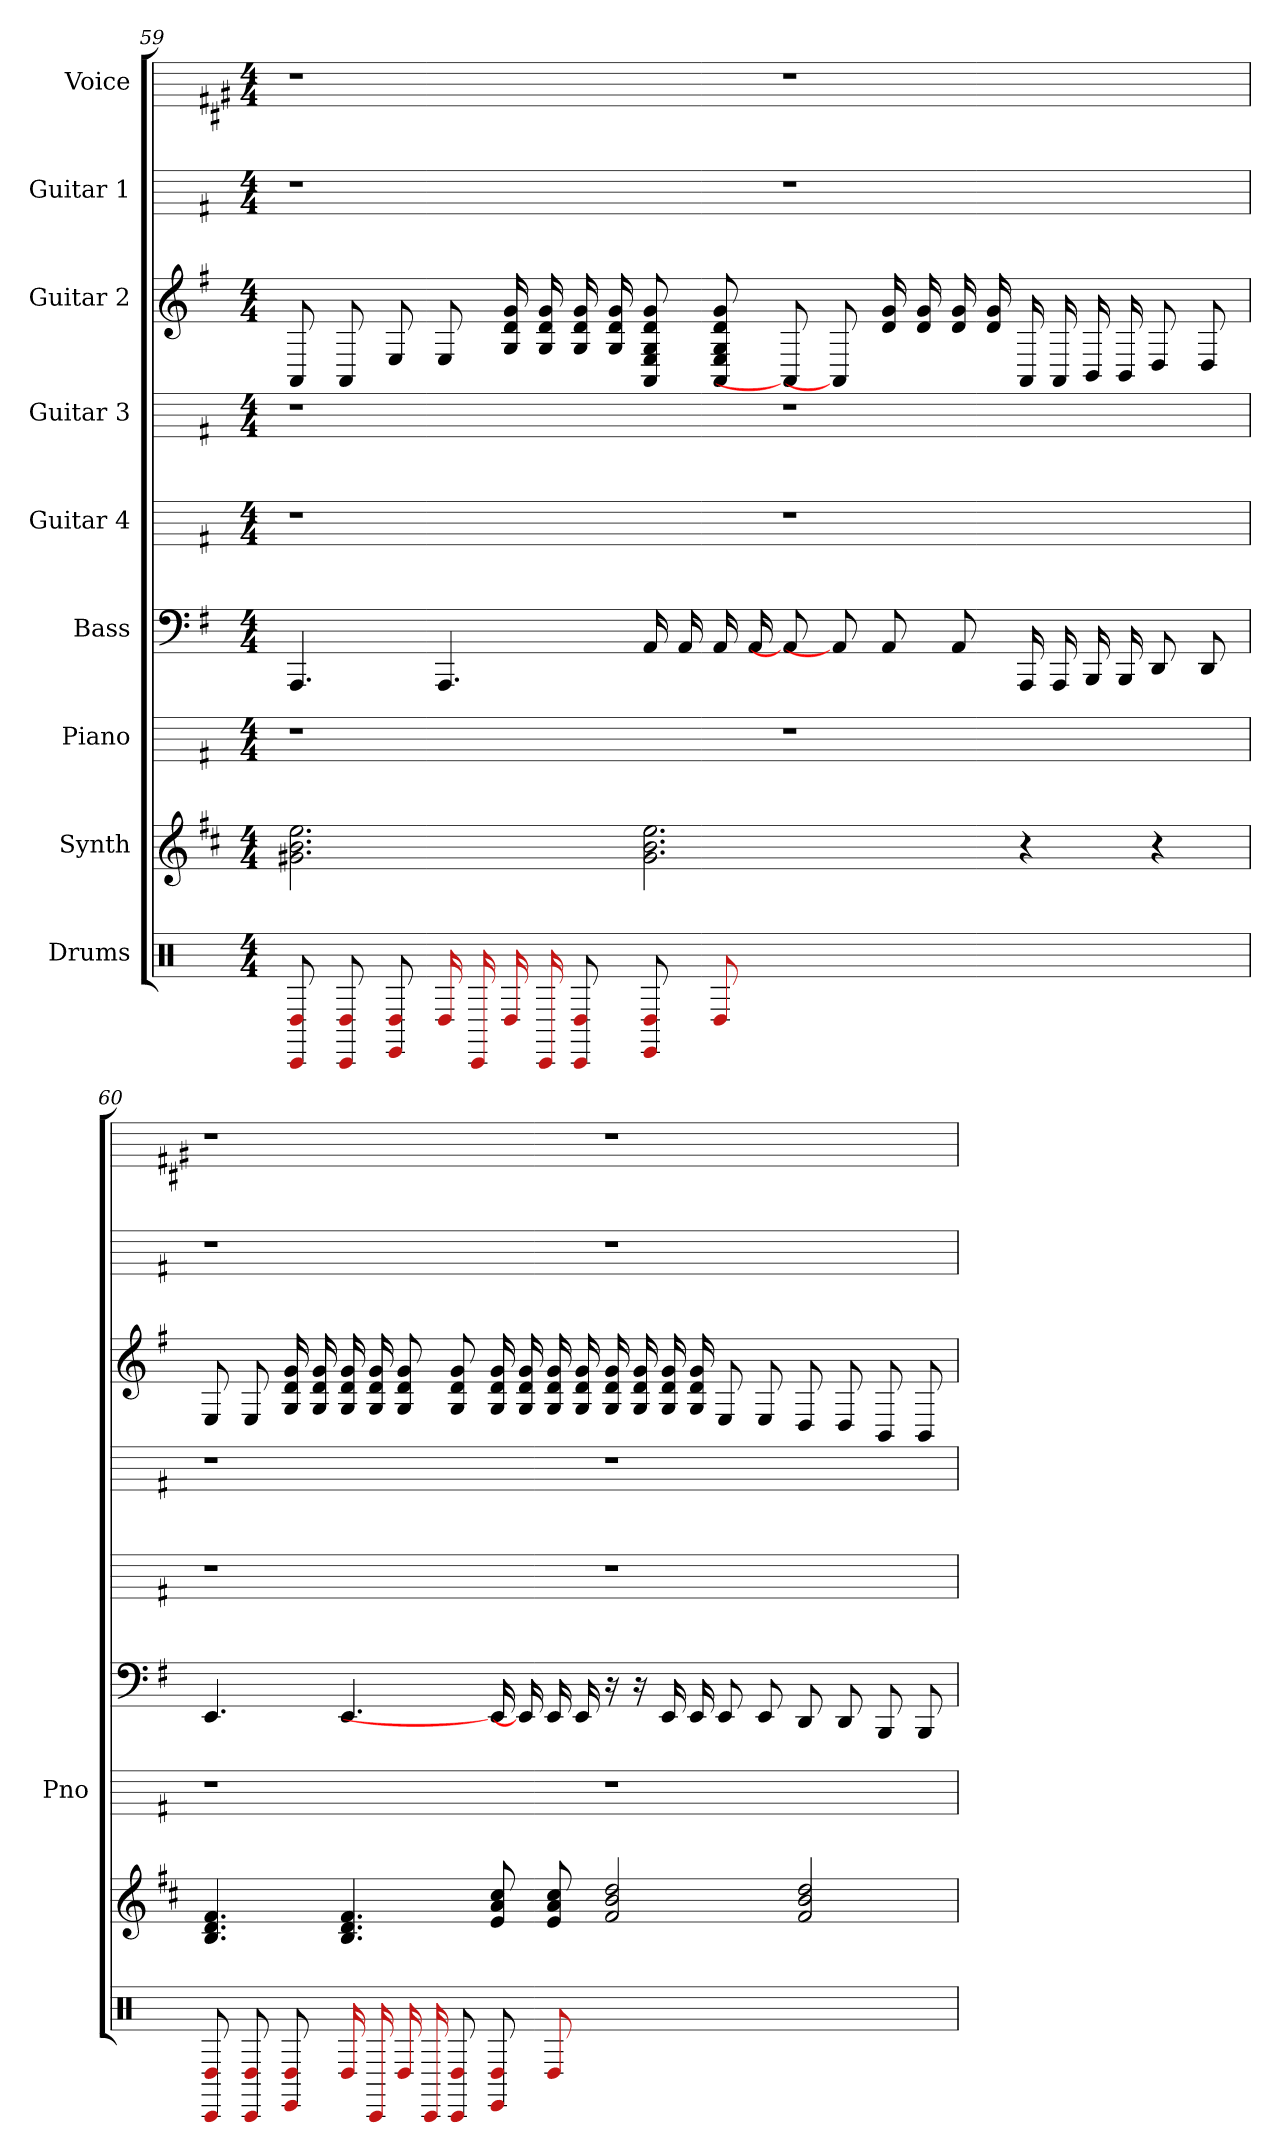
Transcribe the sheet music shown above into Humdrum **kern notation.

**kern	**kern	**kern	**kern	**kern	**kern	**kern	**kern	**kern
*part9	*part8	*part7	*part6	*part5	*part4	*part3	*part2	*part1
*staff9	*staff8	*staff7	*staff6	*staff5	*staff4	*staff3	*staff2	*staff1
*I"Drums	*I"Synth	*I"Piano	*I"Bass	*I"Guitar 4	*I"Guitar 3	*I"Guitar 2	*I"Guitar 1	*I"Voice
*	*	*I'Pno	*	*	*	*	*	*
*clefX	*	*	*	*	*	*	*	*
*	*ITrd4c7	*	*	*	*	*	*	*ITrd1c2
*k[]	*k[f#]	*k[f#]	*k[f#]	*k[f#]	*k[f#]	*k[f#]	*k[f#]	*k[f#]
*M4/4	*M4/4	*M4/4	*M4/4	*M4/4	*M4/4	*M4/4	*M4/4	*M4/4
=59	=59	=59	=59	=59	=59	=59	=59	=59
8D# 8CC	2.a 2.e 2.c#	1r	4.AAA	1r	1r	8AA	1r	1r
8D# 8CC	.	.	.	.	.	8AA	.	.
8D# 8EE	.	.	.	.	.	8E	.	.
16D#	.	.	4.AAA	.	.	8E	.	.
16CC	.	.	.	.	.	.	.	.
16D#	.	.	.	.	.	16g 16d 16G	.	.
16CC	.	.	.	.	.	16g 16d 16G	.	.
8D# 8CC	.	.	.	.	.	16g 16d 16G	.	.
.	.	.	.	.	.	16g 16d 16G	.	.
8D# 8EE	2.a 2.e 2.c#	.	16AA	.	.	8g 8d 8G 8E 8AA	.	.
.	.	.	16AA	.	.	.	.	.
8D#	.	.	16AA	.	.	8g 8d 8G 8E 8AA	.	.
.	.	.	16AA	.	.	.	.	.
1ryy	.	1r	8AA]	1r	1r	8AA]	1r	1r
.	.	.	8AA]	.	.	8AA]	.	.
.	.	.	8AA	.	.	16g 16d	.	.
.	.	.	.	.	.	16g 16d	.	.
.	.	.	8AA	.	.	16g 16d	.	.
.	.	.	.	.	.	16g 16d	.	.
.	4r	.	16AAA	.	.	16AA	.	.
.	.	.	16AAA	.	.	16AA	.	.
.	.	.	16BBB	.	.	16BB	.	.
.	.	.	16BBB	.	.	16BB	.	.
.	4r	.	8DD	.	.	8D	.	.
.	.	.	8DD	.	.	8D	.	.
=60	=60	=60	=60	=60	=60	=60	=60	=60
8D# 8CC	4.B 4.G 4.E	1r	4.EE	1r	1r	8E	1r	1r
8D# 8CC	.	.	.	.	.	8E	.	.
8D# 8EE	.	.	.	.	.	16g 16d 16G	.	.
.	.	.	.	.	.	16g 16d 16G	.	.
16D#	4.B 4.G 4.E	.	4.EE	.	.	16g 16d 16G	.	.
16CC	.	.	.	.	.	16g 16d 16G	.	.
16D#	.	.	.	.	.	8g 8d 8G	.	.
16CC	.	.	.	.	.	.	.	.
8D# 8CC	.	.	.	.	.	8g 8d 8G	.	.
8D# 8EE	8f# 8d 8A	.	16EE]	.	.	16g 16d 16G	.	.
.	.	.	16EE]	.	.	16g 16d 16G	.	.
8D#	8f# 8d 8A	.	16EE	.	.	16g 16d 16G	.	.
.	.	.	16EE	.	.	16g 16d 16G	.	.
1ryy	2g 2e 2B	1r	16r	1r	1r	16g 16d 16G	1r	1r
.	.	.	16r	.	.	16g 16d 16G	.	.
.	.	.	16EE	.	.	16g 16d 16G	.	.
.	.	.	16EE	.	.	16g 16d 16G	.	.
.	.	.	8EE	.	.	8E	.	.
.	.	.	8EE	.	.	8E	.	.
.	2g 2e 2B	.	8DD	.	.	8D	.	.
.	.	.	8DD	.	.	8D	.	.
.	.	.	8BBB	.	.	8BB	.	.
.	.	.	8BBB	.	.	8BB	.	.
=	=	=	=	=	=	=	=	=
*-	*-	*-	*-	*-	*-	*-	*-	*-
